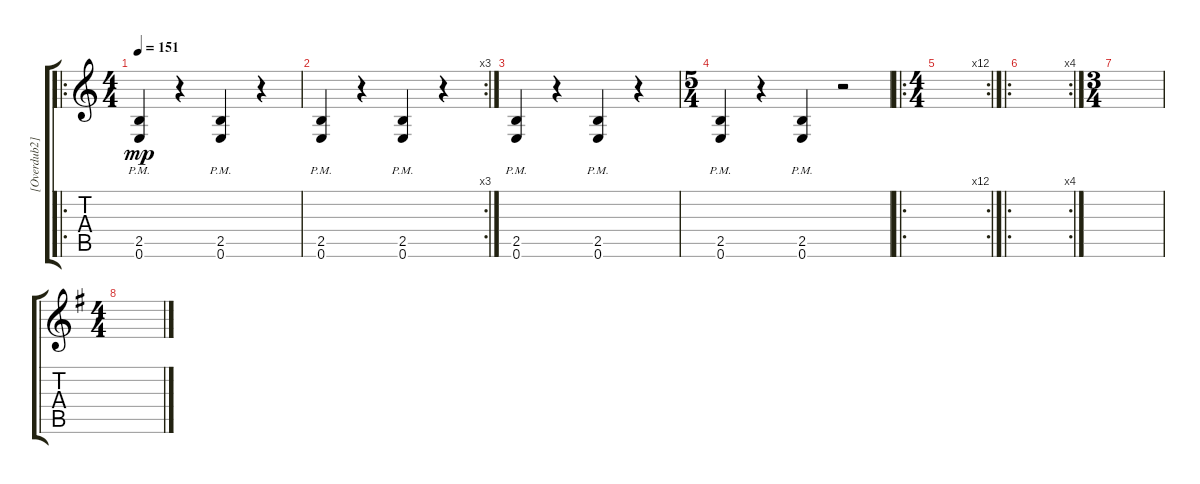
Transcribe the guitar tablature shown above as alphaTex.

\track ("[Overdub2]" "[Overdub2]") {instrument distortionguitar}
\staff {score tabs}
\tuning (E4 B3 G3 D3 A2 E2) {hide}
\ro
\ts (4 4)
\tempo 151
\clef g2
\ks c
(2.5{pm} 0.6{pm}).4{dy mp instrument distortionguitar} r.4 (2.5{pm} 0.6{pm}).4 r.4 |
\rc 3
(2.5{pm} 0.6{pm}).4 r.4 (2.5{pm} 0.6{pm}).4 r.4 |
(2.5{pm} 0.6{pm}).4 r.4 (2.5{pm} 0.6{pm}).4 r.4 |
\ts (5 4)
(2.5{pm} 0.6{pm}).4 r.4 (2.5{pm} 0.6{pm}).4 r.2 |
\ro
\rc 12
\ts (4 4)
|
\ro
\rc 4
|
\ts (3 4)
|
\ts (4 4)
\ks g
